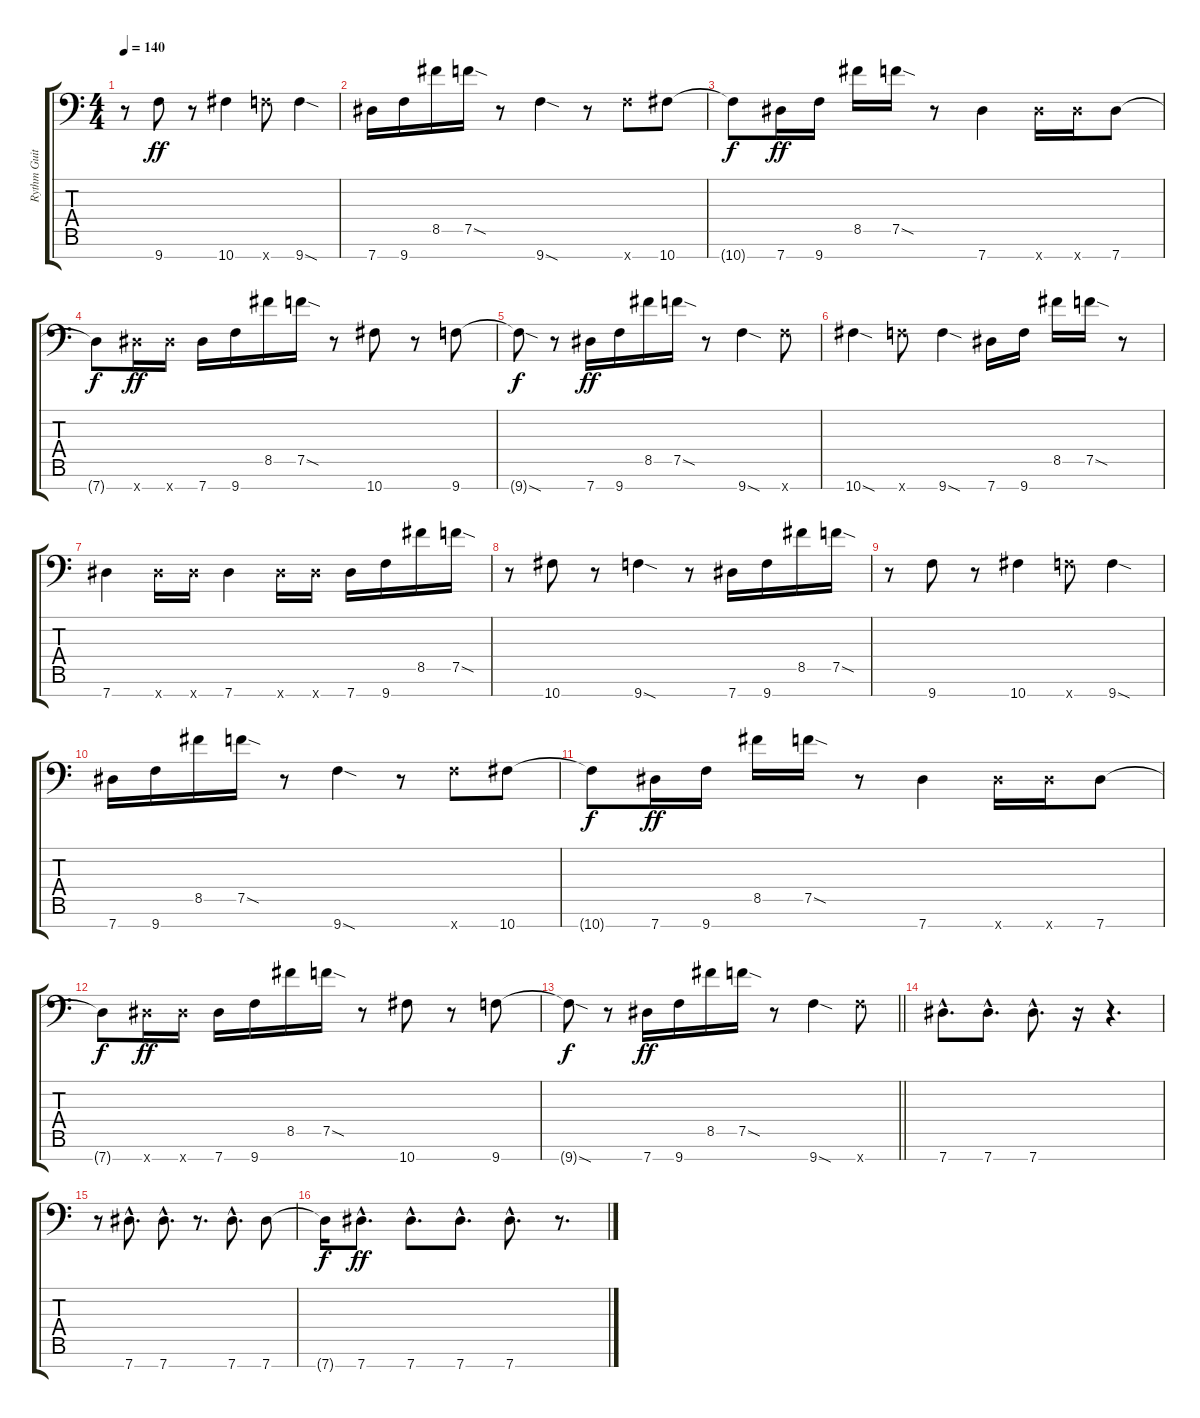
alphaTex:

\track ("Rythm Guitar #1" "Rythm Guit") {instrument distortionguitar}
\staff {score tabs}
\tuning (Eb4 Bb3 F3 Eb3 Bb2 F2 Ab1) {hide}
\ts (4 4)
\tempo 140
\clef f4
\ks c
r.8{dy ff} 9.7.8 r.8 10.7.4 9.7{x}.8 9.7{sod}.4 |
7.7.16 9.7.16 8.5.16 7.5{sod}.16 r.8 9.7{sod}.4 r.8 9.7{x}.8 10.7.8 |
10.7{t}.8{dy f} 7.7.16{dy ff} 9.7.16 8.5.16 7.5{sod}.16 r.8 7.7.4 7.7{x}.16 7.7{x}.16 7.7.8 |
7.7{t}.8{dy f} 7.7{x}.16{dy ff} 7.7{x}.16 7.7.16 9.7.16 8.5.16 7.5{sod}.16 r.8 10.7.8 r.8 9.7.8 |
9.7{sod t}.8{dy f} r.8 7.7.16{dy ff} 9.7.16 8.5.16 7.5{sod}.16 r.8 9.7{sod}.4 9.7{x}.8 |
10.7{sod}.4 9.7{x}.8 9.7{sod}.4 7.7.16 9.7.16 8.5.16 7.5{sod}.16 r.8 |
7.7.4 7.7{x}.16 7.7{x}.16 7.7.4 7.7{x}.16 7.7{x}.16 7.7.16 9.7.16 8.5.16 7.5{sod}.16 |
r.8 10.7.8 r.8 9.7{sod}.4 r.8 7.7.16 9.7.16 8.5.16 7.5{sod}.16 |
r.8 9.7.8 r.8 10.7.4 9.7{x}.8 9.7{sod}.4 |
7.7.16 9.7.16 8.5.16 7.5{sod}.16 r.8 9.7{sod}.4 r.8 9.7{x}.8 10.7.8 |
10.7{t}.8{dy f} 7.7.16{dy ff} 9.7.16 8.5.16 7.5{sod}.16 r.8 7.7.4 7.7{x}.16 7.7{x}.16 7.7.8 |
7.7{t}.8{dy f} 7.7{x}.16{dy ff} 7.7{x}.16 7.7.16 9.7.16 8.5.16 7.5{sod}.16 r.8 10.7.8 r.8 9.7.8 |
\barLineRight lightlight
9.7{sod t}.8{dy f} r.8 7.7.16{dy ff} 9.7.16 8.5.16 7.5{sod}.16 r.8 9.7{sod}.4 9.7{x}.8 |
\section ("" "")
7.7{hac}.8{d} 7.7{hac}.8{d} 7.7{hac}.8{d} r.16 r.4{d} |
r.8 7.7{hac}.8{d} 7.7{hac}.8{d} r.8{d} 7.7{hac}.8{d} 7.7.8 |
7.7{t}.16{dy f} 7.7{hac}.8{d dy ff} 7.7{hac}.8{d} 7.7{hac}.8{d} 7.7{hac}.8{d} r.8{d}
